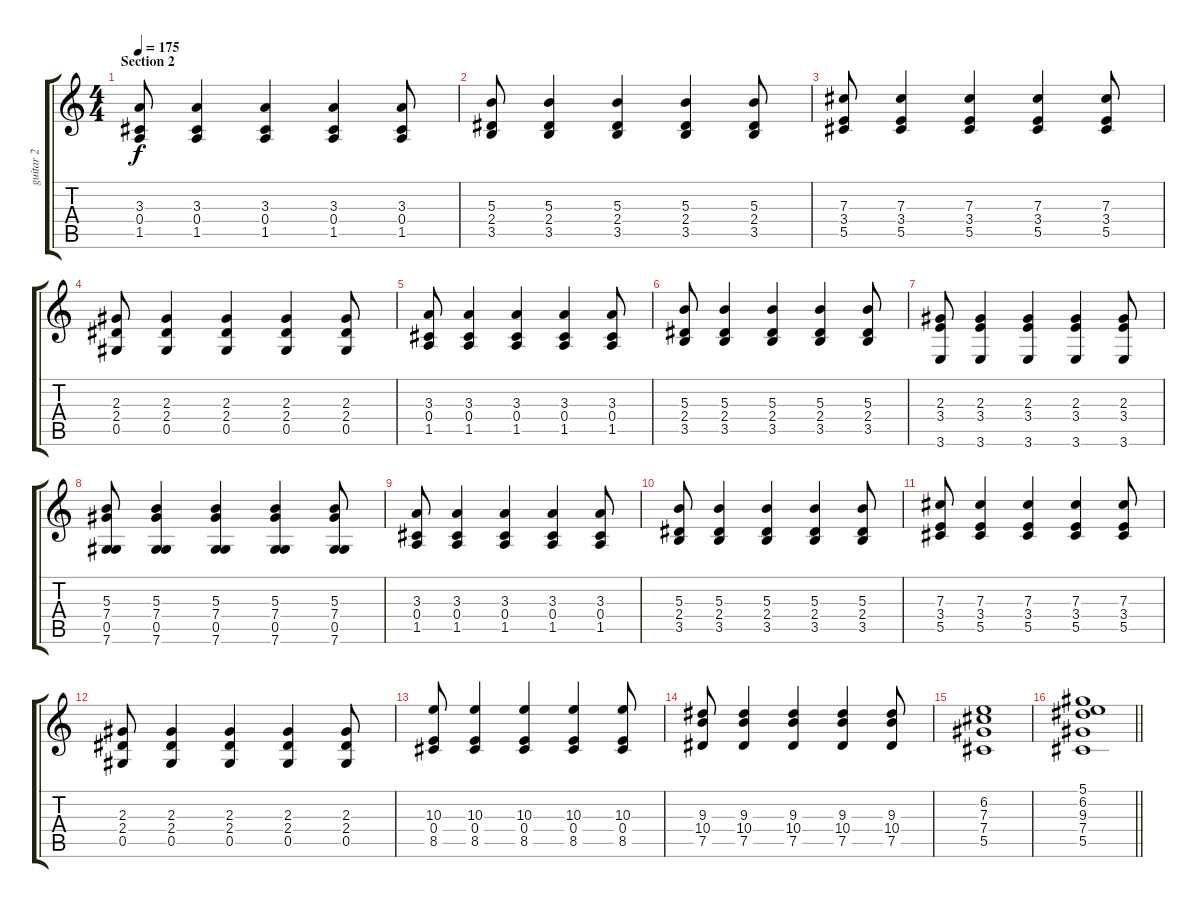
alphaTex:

\track ("guitar 2" "guitar 2") {instrument distortionguitar}
\staff {score tabs}
\tuning (Eb4 Bb3 Gb3 Db3 Ab2 Db2) {hide}
\ts (4 4)
\section ("" "Section 2")
\tempo 175
\clef g2
\ks c
(3.3 0.4 1.5).8{dy f} (3.3 0.4 1.5).4 (3.3 0.4 1.5).4 (3.3 0.4 1.5).4 (3.3 0.4 1.5).8 |
(5.3 2.4 3.5).8 (5.3 2.4 3.5).4 (5.3 2.4 3.5).4 (5.3 2.4 3.5).4 (5.3 2.4 3.5).8 |
(7.3 3.4 5.5).8 (7.3 3.4 5.5).4 (7.3 3.4 5.5).4 (7.3 3.4 5.5).4 (7.3 3.4 5.5).8 |
(2.3 2.4 0.5).8 (2.3 2.4 0.5).4 (2.3 2.4 0.5).4 (2.3 2.4 0.5).4 (2.3 2.4 0.5).8 |
(3.3 0.4 1.5).8 (3.3 0.4 1.5).4 (3.3 0.4 1.5).4 (3.3 0.4 1.5).4 (3.3 0.4 1.5).8 |
(5.3 2.4 3.5).8 (5.3 2.4 3.5).4 (5.3 2.4 3.5).4 (5.3 2.4 3.5).4 (5.3 2.4 3.5).8 |
(2.3 3.4 3.6).8 (2.3 3.4 3.6).4 (2.3 3.4 3.6).4 (2.3 3.4 3.6).4 (2.3 3.4 3.6).8 |
(5.3 7.4 0.5 7.6).8 (5.3 7.4 0.5 7.6).4 (5.3 7.4 0.5 7.6).4 (5.3 7.4 0.5 7.6).4 (5.3 7.4 0.5 7.6).8 |
(3.3 0.4 1.5).8 (3.3 0.4 1.5).4 (3.3 0.4 1.5).4 (3.3 0.4 1.5).4 (3.3 0.4 1.5).8 |
(5.3 2.4 3.5).8 (5.3 2.4 3.5).4 (5.3 2.4 3.5).4 (5.3 2.4 3.5).4 (5.3 2.4 3.5).8 |
(7.3 3.4 5.5).8 (7.3 3.4 5.5).4 (7.3 3.4 5.5).4 (7.3 3.4 5.5).4 (7.3 3.4 5.5).8 |
(2.3 2.4 0.5).8 (2.3 2.4 0.5).4 (2.3 2.4 0.5).4 (2.3 2.4 0.5).4 (2.3 2.4 0.5).8 |
(10.3 0.4 8.5).8 (10.3 0.4 8.5).4 (10.3 0.4 8.5).4 (10.3 0.4 8.5).4 (10.3 0.4 8.5).8 |
(9.3 10.4 7.5).8 (9.3 10.4 7.5).4 (9.3 10.4 7.5).4 (9.3 10.4 7.5).4 (9.3 10.4 7.5).8 |
(6.2 7.3 7.4 5.5).1 |
\barLineRight lightlight
(5.1 6.2 9.3 7.4 5.5).1
